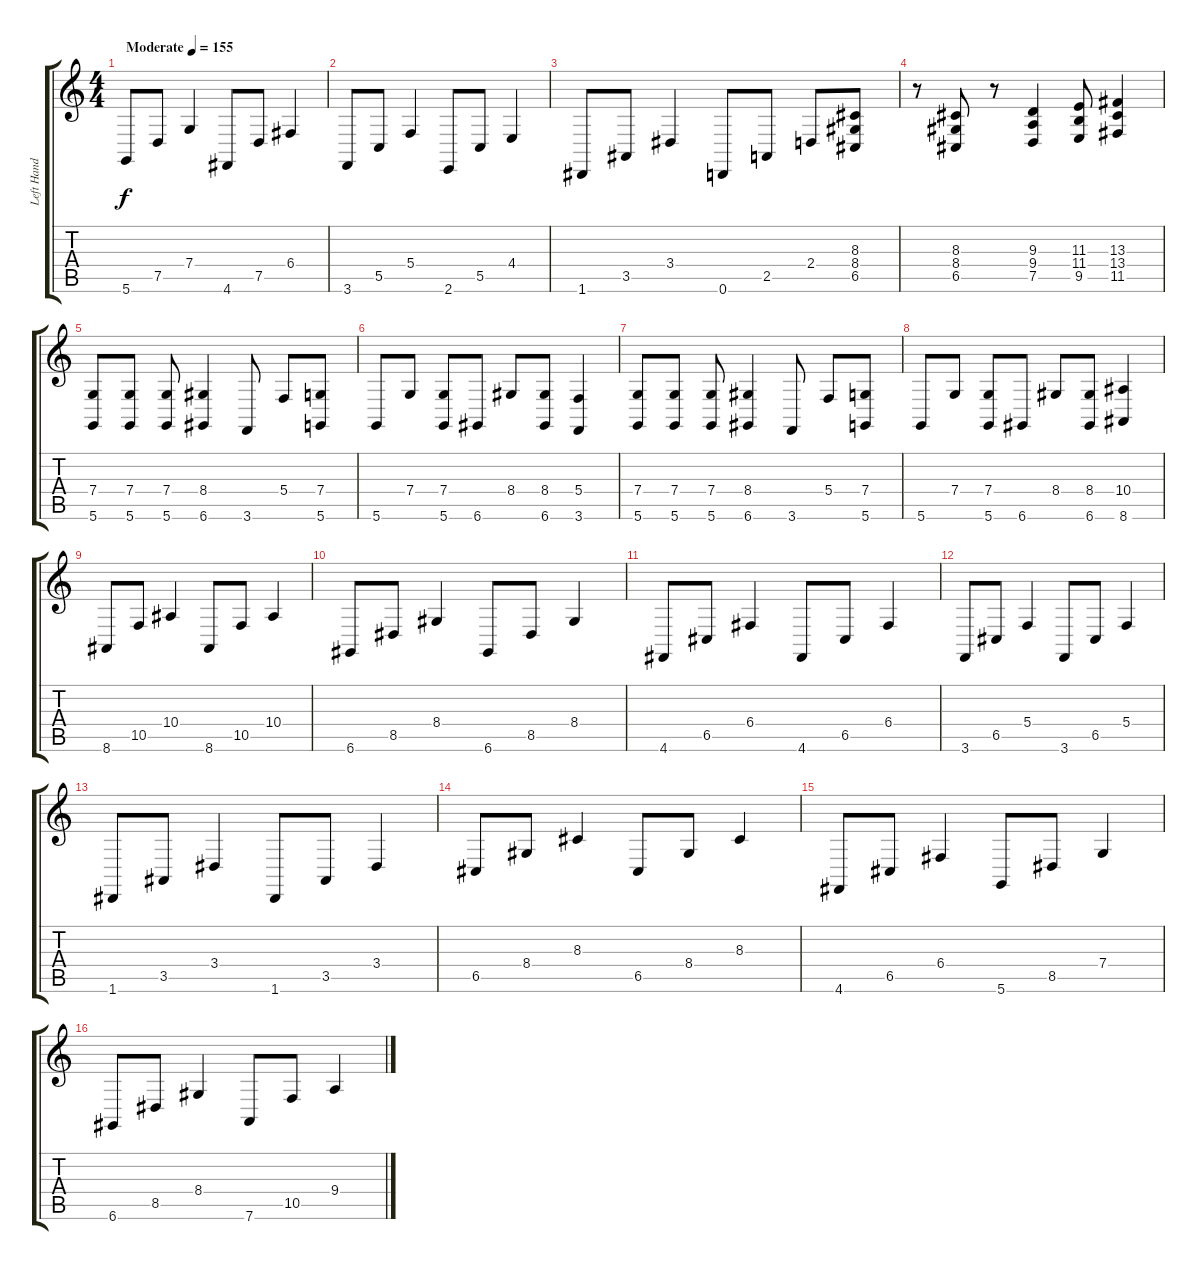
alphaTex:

\track ("Left Hand" "Left Hand") {instrument acousticgrandpiano}
\staff {score tabs}
\tuning (D4 A3 F3 C3 G2 D2) {hide}
\ts (4 4)
\tempo (155 "Moderate")
\clef g2
\ks c
5.6.8{dy f instrument acousticgrandpiano} 7.5.8 7.4.4 4.6.8 7.5.8 6.4.4 |
3.6.8 5.5.8 5.4.4 2.6.8 5.5.8 4.4.4 |
1.6.8 3.5.8 3.4.4 0.6.8 2.5.8 2.4.8 (8.3 8.4 6.5).8 |
r.8 (8.3 8.4 6.5).8 r.8 (9.3 9.4 7.5).4 (11.3 11.4 9.5).8 (13.3 13.4 11.5).4 |
(7.4 5.6).8 (7.4 5.6).8 (7.4 5.6).8 (8.4 6.6).4 3.6.8 5.4.8 (7.4 5.6).8 |
5.6.8 7.4.8 (7.4 5.6).8 6.6.8 8.4.8 (8.4 6.6).8 (5.4 3.6).4 |
(7.4 5.6).8 (7.4 5.6).8 (7.4 5.6).8 (8.4 6.6).4 3.6.8 5.4.8 (7.4 5.6).8 |
5.6.8 7.4.8 (7.4 5.6).8 6.6.8 8.4.8 (8.4 6.6).8 (10.4 8.6).4 |
8.6.8 10.5.8 10.4.4 8.6.8 10.5.8 10.4.4 |
6.6.8 8.5.8 8.4.4 6.6.8 8.5.8 8.4.4 |
4.6.8 6.5.8 6.4.4 4.6.8 6.5.8 6.4.4 |
3.6.8 6.5.8 5.4.4 3.6.8 6.5.8 5.4.4 |
1.6.8 3.5.8 3.4.4 1.6.8 3.5.8 3.4.4 |
6.5.8 8.4.8 8.3.4 6.5.8 8.4.8 8.3.4 |
4.6.8 6.5.8 6.4.4 5.6.8 8.5.8 7.4.4 |
6.6.8 8.5.8 8.4.4 7.6.8 10.5.8 9.4.4
